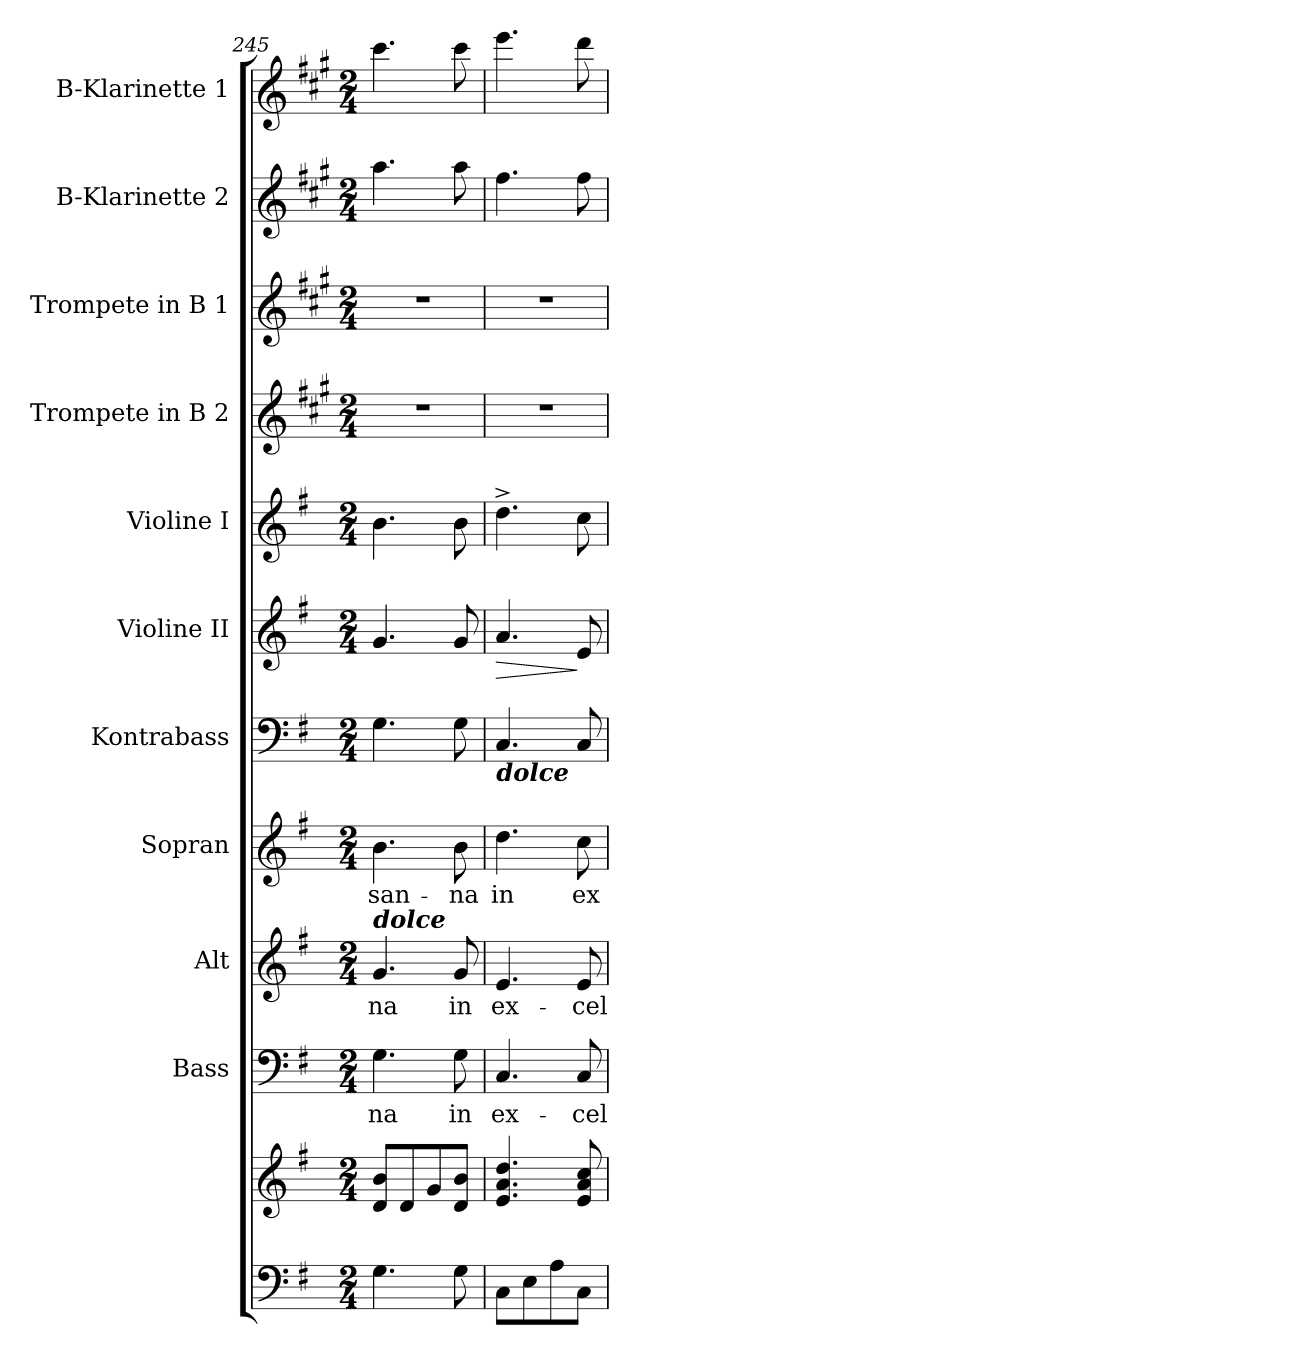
**kern	**kern	**kern	**text	**kern	**text	**kern	**text	**kern	**kern	**dynam	**kern	**kern	**kern	**kern	**kern
*part11	*part11	*part10	*part10	*part9	*part9	*part8	*part8	*part7	*part6	*part6	*part5	*part4	*part3	*part2	*part1
*staff12	*staff11	*staff10	*staff10	*staff9	*staff9	*staff8	*staff8	*staff7	*staff6	*staff6	*staff5	*staff4	*staff3	*staff2	*staff1
*	*	*I"Bass	*	*I"Alt	*	*I"Sopran	*	*I"Kontrabass	*I"Violine II	*	*I"Violine I	*I"Trompete in B 2	*I"Trompete in B 1	*I"B-Klarinette 2	*I"B-Klarinette 1
*	*	*I'B.	*	*I'A.	*	*I'S.	*	*I'Kb.	*I'Vl. II	*	*I'Vl. I	*I'Tr. 2	*I'Tr. 1	*I'B Kl. 2	*I'B Kl. 1
*clefF4	*clefG2	*clefF4	*	*clefG2	*	*clefG2	*	*clefF4	*clefG2	*	*clefG2	*clefG2	*clefG2	*clefG2	*clefG2
*	*	*	*	*	*	*	*	*ITrd7c12	*	*	*	*ITrd1c2	*ITrd1c2	*ITrd1c2	*ITrd1c2
*k[f#]	*k[f#]	*k[f#]	*	*k[f#]	*	*k[f#]	*	*k[f#]	*k[f#]	*	*k[f#]	*k[f#]	*k[f#]	*k[f#]	*k[f#]
*G:	*G:	*G:	*	*G:	*	*G:	*	*G:	*G:	*	*G:	*G:	*G:	*G:	*G:
*M2/4	*M2/4	*M2/4	*	*M2/4	*	*M2/4	*	*M2/4	*M2/4	*	*M2/4	*M2/4	*M2/4	*M2/4	*M2/4
=245	=245	=245	=245	=245	=245	=245	=245	=245	=245	=245	=245	=245	=245	=245	=245
!	!	!	!	!LO:TX:a:Bi:t=dolce	!	!	!	!	!	!	!	!	!	!	!
!	!	!	!LO:LY:b	!	!LO:LY:b	!	!LO:LY:b	!	!	!	!	!	!	!	!
4.G\	8d/ 8b/L	4.G\	-na	4.g/	-na	4.b\	-san-	4.GG\	4.g/	.	4.b\	2r	2r	4.gg\	4.bb\
.	8d/	.	.	.	.	.	.	.	.	.	.	.	.	.	.
.	8g/	.	.	.	.	.	.	.	.	.	.	.	.	.	.
!	!	!	!LO:LY:b	!	!LO:LY:b	!	!LO:LY:b	!	!	!	!	!	!	!	!
8G\	8d/ 8b/J	8G\	in	8g/	in	8b\	-na	8GG\	8g/	.	8b\	.	.	8gg\	8bb\
=246	=246	=246	=246	=246	=246	=246	=246	=246	=246	=246	=246	=246	=246	=246	=246
!	!	!	!	!	!	!	!	!LO:TX:b:Bi:t=dolce	!	!	!	!	!	!	!
!	!	!	!LO:LY:b	!	!LO:LY:b	!	!LO:LY:b	!	!	!LO:HP:b	!	!	!	!	!
8C\L	4.e/ 4.a/ 4.dd/	4.C/	ex-	4.e/	ex-	4.dd\	in	4.CC/	4.a/	>	4.dd^>\	2r	2r	4.ee\	4.ddd\
8E\	.	.	.	.	.	.	.	.	.	.	.	.	.	.	.
8A\	.	.	.	.	.	.	.	.	.	.	.	.	.	.	.
!	!	!	!LO:LY:b	!	!LO:LY:b	!	!LO:LY:b	!	!	!	!	!	!	!	!
8C\J	8e/ 8a/ 8cc/	8C/	-cel-	8e/	-cel-	8cc\	ex-	8CC/	8e/	]	8cc\	.	.	8ee\	8ccc\
=	=	=	=	=	=	=	=	=	=	=	=	=	=	=	=
*-	*-	*-	*-	*-	*-	*-	*-	*-	*-	*-	*-	*-	*-	*-	*-
